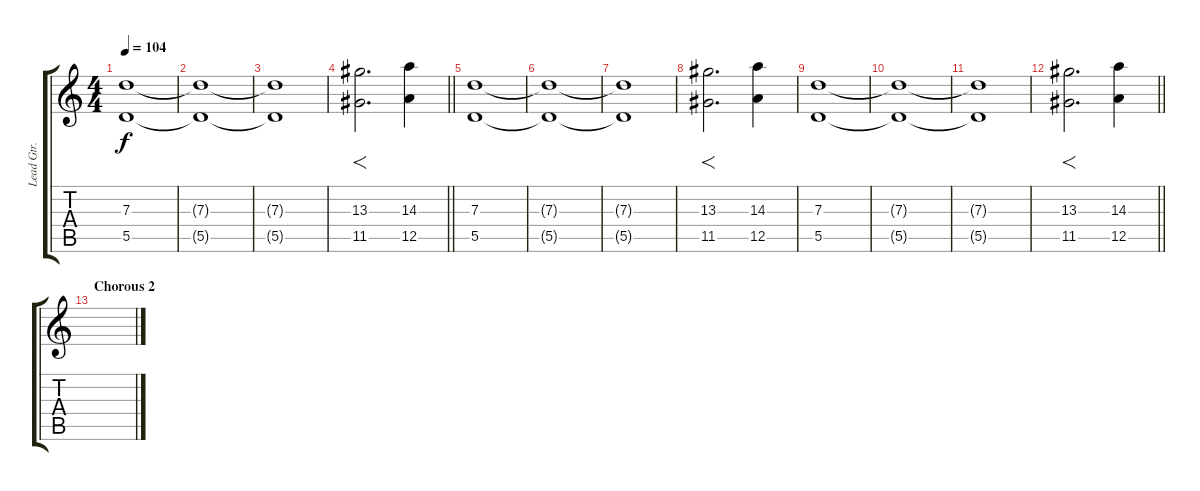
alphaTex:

\track ("Lead Gtr. " "Lead Gtr. ") {instrument distortionguitar}
\staff {score tabs}
\tuning (E4 B3 G3 D3 A2 D2) {hide}
\ts (4 4)
\tempo 104
\clef g2
\ks c
(7.3 5.5).1{dy f} |
(7.3{t} 5.5{t}).1 |
(7.3{t} 5.5{t}).1 |
\barLineRight lightlight
(13.3 11.5).2{f d} (14.3 12.5).4 |
(7.3 5.5).1 |
(7.3{t} 5.5{t}).1 |
(7.3{t} 5.5{t}).1 |
(13.3 11.5).2{f d} (14.3 12.5).4 |
(7.3 5.5).1 |
(7.3{t} 5.5{t}).1 |
(7.3{t} 5.5{t}).1 |
\barLineRight lightlight
(13.3 11.5).2{f d} (14.3 12.5).4 |
\section ("" "Chorous 2")
